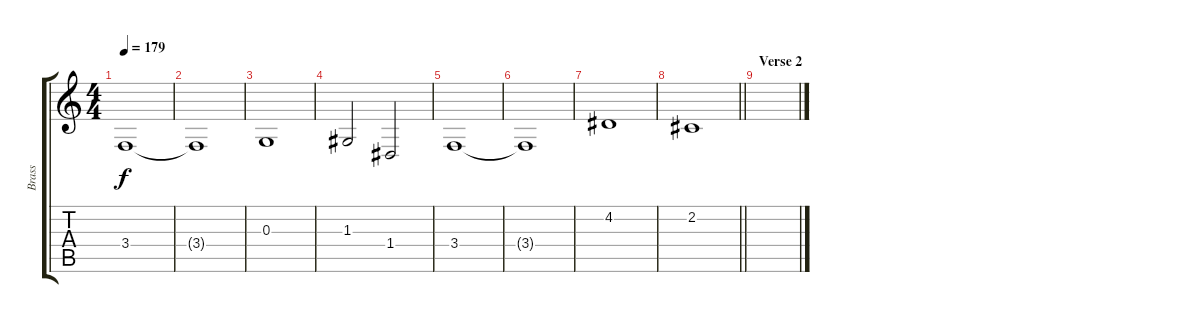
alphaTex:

\track ("Brass" "Brass") {instrument frenchhorn}
\staff {score tabs}
\tuning (E4 B3 G3 D3 A2 E2) {hide}
\ts (4 4)
\tempo 179
\clef g2
\ks c
3.4.1{dy f} |
3.4{t}.1 |
0.3.1 |
1.3.2 1.4.2 |
3.4.1 |
3.4{t}.1 |
4.2.1 |
\barLineRight lightlight
2.2.1 |
\section ("" "Verse 2")
